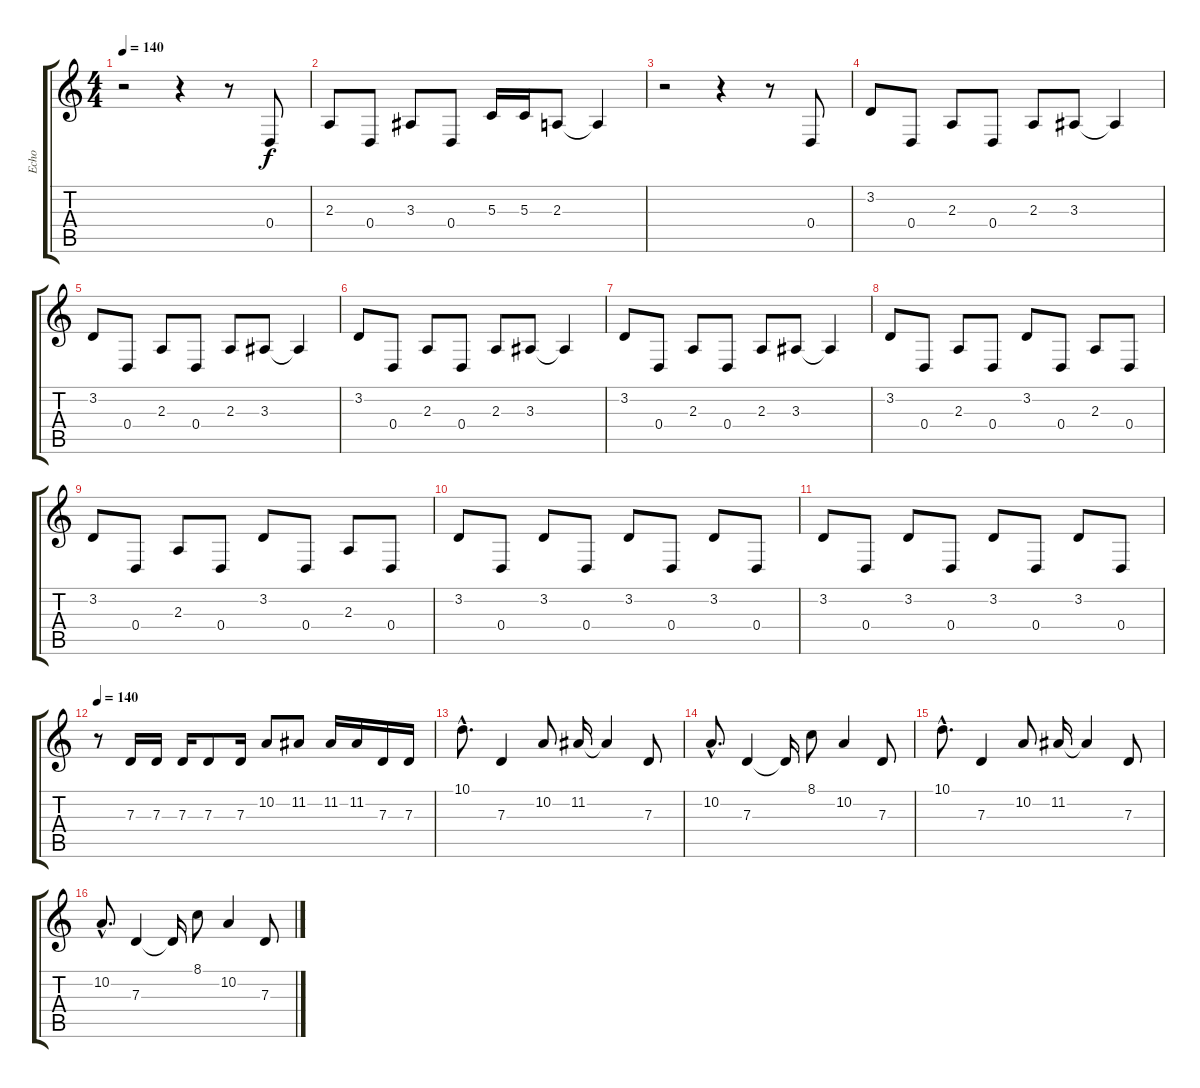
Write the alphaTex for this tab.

\track ("Echo" "Echo") {instrument fx7echoes}
\staff {score tabs}
\tuning (E4 B3 G3 D3 A2 D2) {hide}
\ts (4 4)
\tempo 140
\clef g2
\ks c
r.2{dy f} r.4 r.8 0.4.8 |
2.3.8 0.4.8 3.3.8 0.4.8 5.3.16 5.3.16 2.3.8 2.3{t}.4 |
r.2 r.4 r.8 0.4.8 |
3.2.8 0.4.8 2.3.8 0.4.8 2.3.8 3.3.8 3.3{t}.4 |
3.2.8 0.4.8 2.3.8 0.4.8 2.3.8 3.3.8 3.3{t}.4 |
3.2.8 0.4.8 2.3.8 0.4.8 2.3.8 3.3.8 3.3{t}.4 |
3.2.8 0.4.8 2.3.8 0.4.8 2.3.8 3.3.8 3.3{t}.4 |
3.2.8 0.4.8 2.3.8 0.4.8 3.2.8 0.4.8 2.3.8 0.4.8 |
3.2.8 0.4.8 2.3.8 0.4.8 3.2.8 0.4.8 2.3.8 0.4.8 |
3.2.8 0.4.8 3.2.8 0.4.8 3.2.8 0.4.8 3.2.8 0.4.8 |
3.2.8 0.4.8 3.2.8 0.4.8 3.2.8 0.4.8 3.2.8 0.4.8 |
\tempo 140
r.8{instrument lead2sawtooth} 7.3.16 7.3.16 7.3.16 7.3.8 7.3.16 10.2.8 11.2.8 11.2.16 11.2.16 7.3.16 7.3.16 |
10.1{hac}.8{d volume 10 instrument fx7echoes} 7.3.4 10.2.8 11.2.16 11.2{t}.4 7.3.8 |
10.2{hac}.8{d} 7.3.4 7.3{t}.16 8.1.8 10.2.4 7.3.8 |
10.1{hac}.8{d} 7.3.4 10.2.8 11.2.16 11.2{t}.4 7.3.8 |
10.2{hac}.8{d} 7.3.4 7.3{t}.16 8.1.8 10.2.4 7.3.8
